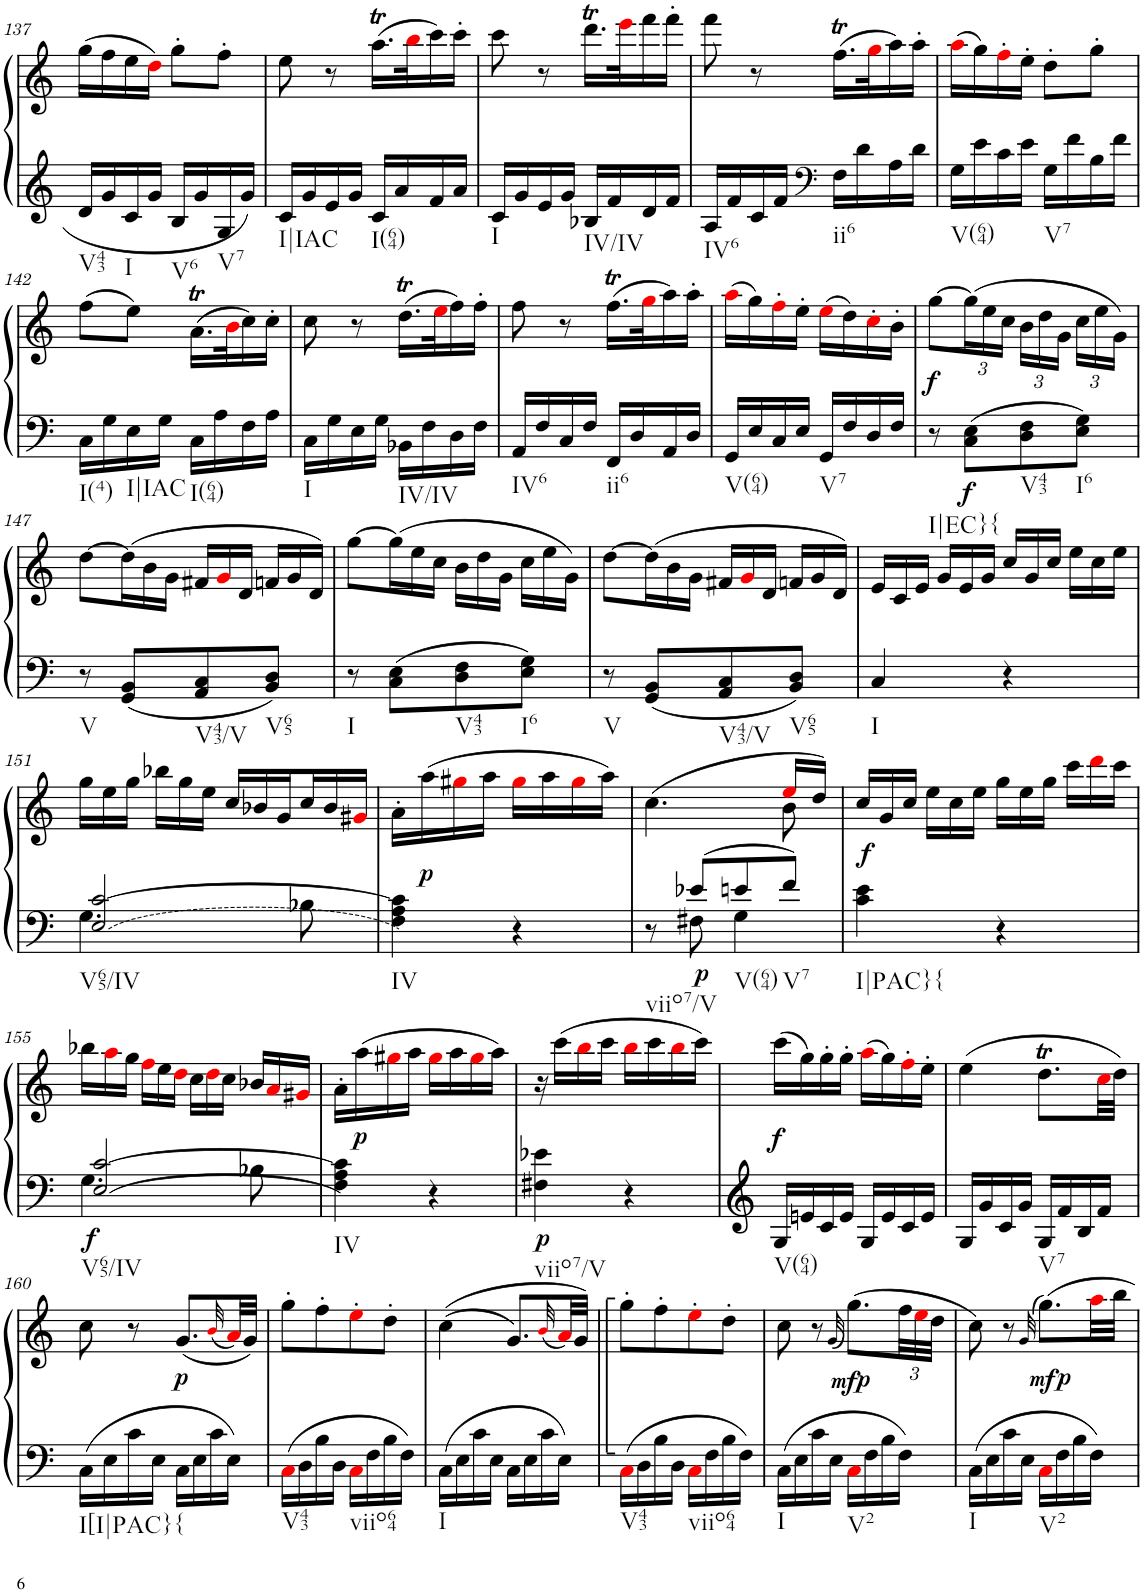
**kern	**kern	**dynam
*part1	*part1	*part1
*staff2	*staff1	*staff1/2
*I"Piano, Piano right	*	*
*I'Pno.	*	*
!!LO:PB:g=z
*clefG2	*clefG2	*
*k[]	*k[]	*
*M2/4	*M2/4	*
=137	=137	=137
!LO:TX:b:t=V43	!	!
16d/LL	(16gg\LL	.
16g/	16ff\	.
!LO:TX:b:t=I	!	!
16c/	16ee\	.
16g/JJ	16ddi\JJ)	.
!LO:TX:b:t=V6	!	!
16B/LL	8gg'\L	.
16g/	.	.
!LO:TX:b:t=V7	!	!
16G/	8ff'\J	.
16g/JJ	.	.
=138	=138	=138
!LO:TX:b:t=I|IAC	!	!
16c/LL	8ee\	.
16g/	.	.
16e/	8r	.
16g/JJ	.	.
!LO:TX:b:t=I(64)	!	!
16c/LL	(16.aaT\LL	.
16a/	.	.
.	32bbi\K	.
16f/	16ccc\)	.
16a/JJ	16ccc'\JJ	.
=139	=139	=139
!LO:TX:b:t=I	!	!
16c/LL	8ccc\	.
16g/	.	.
16e/	8r	.
16g/JJ	.	.
!LO:TX:b:t=IV/IV	!	!
16B-X/LL	16.dddT\LL	.
16f/	.	.
.	32eeei\K	.
16d/	16fff\	.
16f/JJ	16fff'\JJ	.
=140	=140	=140
!LO:TX:b:t=IV6	!	!
16A/LL	8fff\	.
16f/	.	.
16c/	8r	.
16f/JJ	.	.
*clefF4	*	*
!LO:TX:b:t=ii6	!	!
16F\LL	(16.ffT\LL	.
16d\	.	.
.	32ggi\K	.
16A\	16aa\)	.
16d\JJ	16aa'\JJ	.
=141	=141	=141
!LO:TX:b:t=V(64)	!	!
16G\LL	(16aai\LL	.
16e\	16gg\)	.
16c\	16ff'i\	.
16e\JJ	16ee'\JJ	.
!LO:TX:b:t=V7	!	!
16G\LL	8dd'\L	.
16f\	.	.
16B\	8gg'\J	.
16f\JJ	.	.
!!LO:LB:g=z
=142	=142	=142
!LO:TX:b:t=I(4)	!	!
16C\LL	(8ff\L	.
16G\	.	.
!LO:TX:b:t=I|IAC	!	!
16E\	8ee\J)	.
16G\JJ	.	.
!LO:TX:b:t=I(64)	!	!
16C\LL	(16.aT\LL	.
16A\	.	.
.	32bi\K	.
16F\	16cc\)	.
16A\JJ	16cc'\JJ	.
=143	=143	=143
!LO:TX:b:t=I	!	!
16C\LL	8cc\	.
16G\	.	.
16E\	8r	.
16G\JJ	.	.
!LO:TX:b:t=IV/IV	!	!
16BB-X\LL	(16.ddT\LL	.
16F\	.	.
.	32eei\K	.
16D\	16ff\)	.
16F\JJ	16ff'\JJ	.
=144	=144	=144
!LO:TX:b:t=IV6	!	!
16AA/LL	8ff\	.
16F/	.	.
16C/	8r	.
16F/JJ	.	.
!LO:TX:b:t=ii6	!	!
16FF/LL	(16.ffT\LL	.
16D/	.	.
.	32ggi\K	.
16AA/	16aa\)	.
16D/JJ	16aa'\JJ	.
=145	=145	=145
!LO:TX:b:t=V(64)	!	!
16GG/LL	(16aai\LL	.
16E/	16gg\)	.
16C/	16ff'i\	.
16E/JJ	16ee'\JJ	.
!LO:TX:b:t=V7	!	!
16GG/LL	(16eei\LL	.
16F/	16dd\)	.
16D/	16cc'i\	.
16F/JJ	16b'\JJ	.
=146	=146	=146
!LO:TX:b:t=I|EC}{	!	!
!	!	!LO:DY:b
8r	[8gg\L	f
*	*Xbrackettup	*
!	!	!LO:DY:b=2
8C\ 8E\L	(24gg\L]	f
.	24ee\	.
.	24cc\JJ	.
!LO:TX:b:t=V43	!	!
8D\ 8F\	24b\LL	.
.	24dd\	.
.	24g\JJ	.
!LO:TX:b:t=I6	!	!
8E\ 8G\J	24cc\LL	.
.	24ee\	.
.	24g\JJ)	.
!!LO:LB:g=z
=147	=147	=147
!LO:TX:b:t=V	!	!
8r	[8dd\L	.
*	*Xtuplet	*
8GG/ 8BB/L	(24dd\L]	.
.	24b\	.
.	24g\JJ	.
!LO:TX:b:t=V43/V	!	!
8AA/ 8C/	24f#X/LL	.
.	24gi/	.
.	24d/JJ	.
!LO:TX:b:t=V65	!	!
8BB/ 8D/J	24fn/LL	.
.	24g/	.
.	24d/JJ)	.
=148	=148	=148
!LO:TX:b:t=I	!	!
8r	[8gg\L	.
8C\ 8E\L	(24gg\L]	.
.	24ee\	.
.	24cc\JJ	.
!LO:TX:b:t=V43	!	!
8D\ 8F\	24b\LL	.
.	24dd\	.
.	24g\JJ	.
!LO:TX:b:t=I6	!	!
8E\ 8G\J	24cc\LL	.
.	24ee\	.
.	24g\JJ)	.
=149	=149	=149
!LO:TX:b:t=V	!	!
8r	[8dd\L	.
8GG/ 8BB/L	(24dd\L]	.
.	24b\	.
.	24g\JJ	.
!LO:TX:b:t=V43/V	!	!
8AA/ 8C/	24f#X/LL	.
.	24gi/	.
.	24d/JJ	.
!LO:TX:b:t=V65	!	!
8BB/ 8D/J	24fn/LL	.
.	24g/	.
.	24d/JJ)	.
=150	=150	=150
!LO:TX:b:t=I	!	!
4C/	24e/LL	.
.	24c/	.
.	24e/JJ	.
.	24g/LL	.
.	24e/	.
.	24g/JJ	.
4r	24cc/LL	.
.	24g/	.
.	24cc/JJ	.
.	24ee\LL	.
.	24cc\	.
.	24ee\JJ	.
!!LO:LB:g=z
=151	=151	=151
*^	*	*
!LO:TX:b:t=V65/IV	!	!	!
2E/ [2c/	4.G\	24gg\LL	.
.	.	24ee\	.
.	.	24gg\JJ	.
.	.	24bb-X\LL	.
.	.	24gg\	.
.	.	24ee\JJ	.
.	.	24cc/LL	.
.	.	24b-X/	.
.	.	24g/	.
.	8B-X\	24cc/	.
.	.	24b-/	.
.	.	24g#Xi/JJ	.
*v	*v	*	*
=152	=152	=152
!LO:TX:b:t=IV	!	!
4F\ 4A\ 4c\]	16a'\LL	.
!	!	!LO:DY:b
.	(16aa\	p
.	16gg#Xi\	.
.	16aa\JJ	.
4r	16gg#i\LL	.
.	16aa\	.
.	16gg#i\	.
.	16aa\JJ)	.
=153	=153	=153
*^	*^	*
!LO:TX:b:t=viio7/V	!	!	!	!
8r	8ryy	(4.cc\	4.ryy	.
!	!	!	!	!LO:DY:b=2
8e-X/L	8F#X\	.	.	p
!LO:TX:b:t=V(64)	!	!	!	!
8en/	4G\	.	.	.
!LO:TX:b:t=V7	!	!	!	!
8f/J	.	16eei/LL	8b\	.
.	.	16dd/JJ)	.	.
*v	*v	*	*	*
*	*v	*v	*
=154	=154	=154
!LO:TX:b:t=I|PAC}{	!	!
!	!	!LO:DY:b
4c\ 4e\	24cc/LL	f
.	24g/	.
.	24cc/JJ	.
.	24ee\LL	.
.	24cc\	.
.	24ee\JJ	.
4r	24gg\LL	.
.	24ee\	.
.	24gg\JJ	.
.	24ccc\LL	.
.	24dddi\	.
.	24ccc\JJ	.
!!LO:LB:g=z
=155	=155	=155
*^	*	*
!LO:TX:b:t=V65/IV	!	!	!
!	!	!	!LO:DY:b=2
2E/ [2c/	4.G\	24bb-X\LL	f
.	.	24aai\	.
.	.	24gg\JJ	.
.	.	24ffi\LL	.
.	.	24ee\	.
.	.	24ddi\JJ	.
.	.	24cc\LL	.
.	.	24ddi\	.
.	.	24cc\JJ	.
.	8B-X\	24b-X/LL	.
.	.	24ai/	.
.	.	24g#Xi/JJ	.
*v	*v	*	*
=156	=156	=156
!LO:TX:b:t=IV	!	!
4F\ 4A\ 4c\]	16a'\LL	.
!	!	!LO:DY:b
.	(16aa\	p
.	16gg#Xi\	.
.	16aa\JJ	.
4r	16gg#i\LL	.
.	16aa\	.
.	16gg#i\	.
.	16aa\JJ)	.
=157	=157	=157
!LO:TX:b:t=viio7/V	!	!
!	!	!LO:DY:b=2
4F#X\ 4e-X\	16r	p
.	(16ccc\LL	.
.	16bbi\	.
.	16ccc\JJ	.
4r	16bbi\LL	.
.	16ccc\	.
.	16bbi\	.
.	16ccc\JJ)	.
=158	=158	=158
!LO:TX:b:t=V(64)	!	!
!	!	!LO:DY:b
16G/LL	(16ccc\LL	f
16en/	16gg\)	.
16c/	16gg'\	.
16e/JJ	16gg'\JJ	.
16G/LL	(16aai\LL	.
16e/	16gg\)	.
16c/	16ff'i\	.
16e/JJ	16ee'\JJ	.
=159	=159	=159
16G/LL	(4ee\	.
16g/	.	.
16c/	.	.
16g/JJ	.	.
!LO:TX:b:t=V7	!	!
16G/LL	8.ddT\L	.
16f/	.	.
16B/	.	.
16f/JJ	32cci\LL	.
.	32dd\JJJ)	.
!!LO:LB:g=z
=160	=160	=160
!LO:TX:b:t=I[I|PAC}	!	!
16C\LL	8cc\	.
16E\	.	.
16c\	8r	.
16E\JJ	.	.
!LO:TX:b:t={	!	!
!	!	!LO:DY:b
16C\LL	(8.g/L	p
16E\	.	.
16c\	.	.
.	(32qbi/	.
16E\JJ	32ai/LL)	.
.	32g/JJJ)	.
=161	=161	=161
!LO:TX:b:t=V43	!	!
16Ci\LL	8gg'\L	.
16D\	.	.
16B\	8ff'\	.
16D\JJ	.	.
!LO:TX:b:t=viio64	!	!
16Ci\LL	8ee'i\	.
16F\	.	.
16B\	8dd'\J	.
16F\JJ	.	.
=162	=162	=162
!LO:TX:b:t=I	!	!
16C\LL	((4cc\	.
16E\	.	.
16c\	.	.
16E\JJ	.	.
16C\LL	8.g/L)	.
16E\	.	.
16c\	.	.
.	(32qbi/	.
16E\JJ	32ai/LL)	.
.	32g/JJJ)	.
=163	=163	=163
!LO:TX:b:t=V43	!	!
16Ci\LL	8gg:'\L	.
16D\	.	.
16B\	8ff'\	.
16D\JJ	.	.
!LO:TX:b:t=viio64	!	!
16Ci\LL	8ee'i\	.
16F\	.	.
16B\	8dd'\J	.
16F\JJ	.	.
=164	=164	=164
!LO:TX:b:t=I	!	!
16C\LL	8cc\	.
16E\	.	.
16c\	8r	.
16E\JJ	.	.
.	(32qg/	.
!LO:TX:b:t=V2	!	!
!	!	!LO:DY:b
!	!	!LO:DY:n=1:b
16Ci\LL	(8.gg\L)	p mf
16F\	.	.
16B\	.	.
*	*tuplet	*
16F\JJ	48ff\LL	.
.	48eei\	.
.	48dd\JJJ	.
=165	=165	=165
!LO:TX:b:t=I	!	!
16C\LL	8cc\)	.
16E\	.	.
16c\	8r	.
16E\JJ	.	.
.	(>32qg/	.
!LO:TX:b:t=V2	!	!
!	!	!LO:DY:b
!	!	!LO:DY:n=1:b
16Ci\LL	8.gg\L)	mf p
16F\	.	.
16B\	.	.
16F\JJ	32aai\LL	.
.	32bb\JJJ	.
=	=	=
*-	*-	*-
